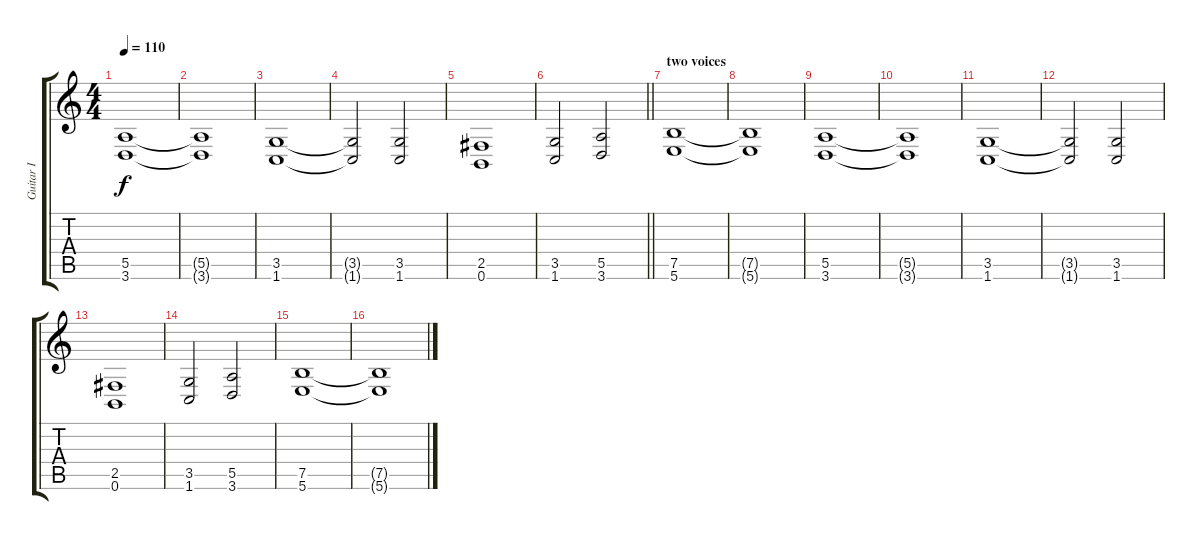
\track ("Guitar I" "Guitar I") {instrument distortionguitar}
\staff {score tabs}
\tuning (B3 Gb3 D3 A2 E2 B1) {hide}
\ts (4 4)
\tempo 110
\clef g2
\ks c
(5.5 3.6).1{dy f} |
(5.5{t} 3.6{t}).1 |
(3.5 1.6).1 |
(3.5{t} 1.6{t}).2 (3.5 1.6).2 |
(2.5 0.6).1 |
\barLineRight lightlight
(3.5 1.6).2 (5.5 3.6).2 |
\section ("" "two voices")
(7.5 5.6).1{volume 13 balance 8} |
(7.5{t} 5.6{t}).1 |
(5.5 3.6).1 |
(5.5{t} 3.6{t}).1 |
(3.5 1.6).1 |
(3.5{t} 1.6{t}).2 (3.5 1.6).2 |
(2.5 0.6).1 |
(3.5 1.6).2 (5.5 3.6).2 |
(7.5 5.6).1 |
(7.5{t} 5.6{t}).1
